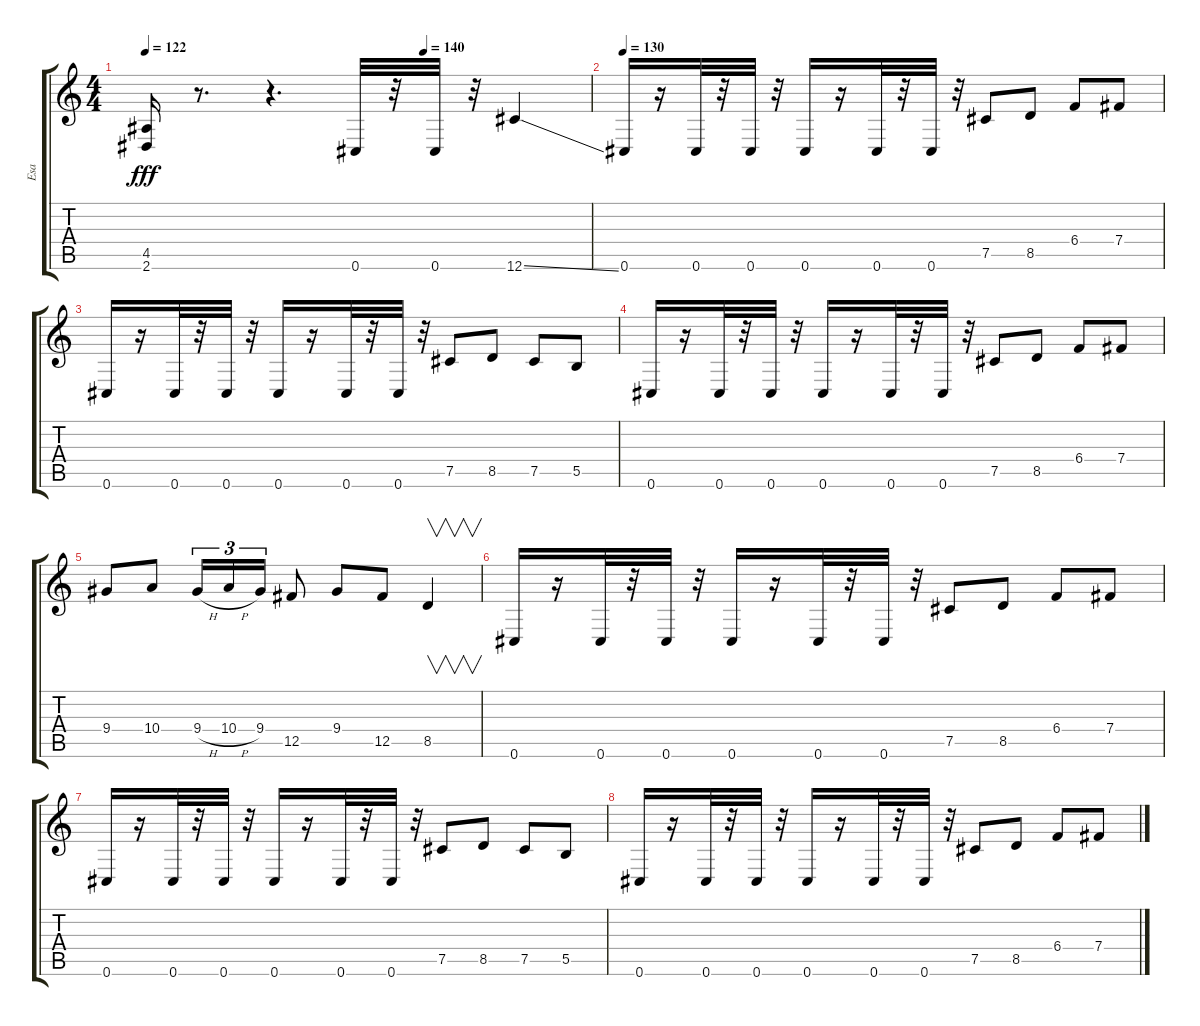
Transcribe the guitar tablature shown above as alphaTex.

\track ("Esa" "Esa") {instrument overdrivenguitar}
\staff {score tabs}
\tuning (Db4 Ab3 E3 B2 Gb2 Db2) {hide}
\ts (4 4)
\tempo 122
\tempo (140 0.625)
\clef g2
\ks c
(4.5 2.6).16{dy fff} r.8{d} r.4{d} 0.6.32 r.32 0.6.32 r.32 12.6{ss}.4 |
\tempo 130
0.6.16 r.16 0.6.32 r.32 0.6.32 r.32 0.6.16 r.16 0.6.32 r.32 0.6.32 r.32 7.5.8 8.5.8 6.4.8 7.4.8 |
0.6.16 r.16 0.6.32 r.32 0.6.32 r.32 0.6.16 r.16 0.6.32 r.32 0.6.32 r.32 7.5.8 8.5.8 7.5.8 5.5.8 |
0.6.16 r.16 0.6.32 r.32 0.6.32 r.32 0.6.16 r.16 0.6.32 r.32 0.6.32 r.32 7.5.8 8.5.8 6.4.8 7.4.8 |
9.4.8 10.4.8 9.4{h}.16{tu (3 2)} 10.4{h}.16{tu (3 2)} 9.4.16{tu (3 2)} 12.5.8 9.4.8 12.5.8 8.5.4{v} |
0.6.16 r.16 0.6.32 r.32 0.6.32 r.32 0.6.16 r.16 0.6.32 r.32 0.6.32 r.32 7.5.8 8.5.8 6.4.8 7.4.8 |
0.6.16 r.16 0.6.32 r.32 0.6.32 r.32 0.6.16 r.16 0.6.32 r.32 0.6.32 r.32 7.5.8 8.5.8 7.5.8 5.5.8 |
0.6.16 r.16 0.6.32 r.32 0.6.32 r.32 0.6.16 r.16 0.6.32 r.32 0.6.32 r.32 7.5.8 8.5.8 6.4.8 7.4.8
